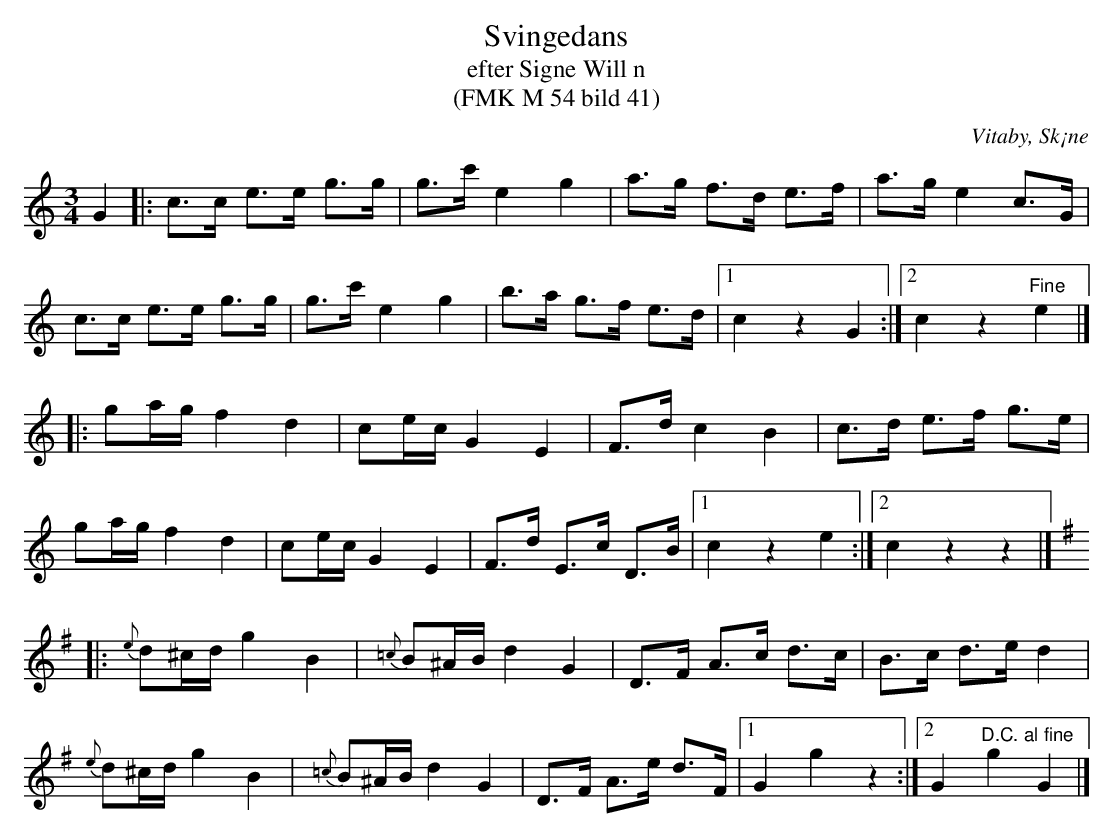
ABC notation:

X:1
T:Svingedans
T:efter Signe Will n
T:(FMK M 54 bild 41)
O:Vitaby, Sk¡ne
M:3/4
L:1/8
Q:108
K:C
G2 |: c>c e>e g>g | g>c' e2 g2 | a>g f>d e>f | a>g e2 c>G |
c>c e>e g>g | g>c' e2 g2 | b>a g>f e>d |1 c2 z2 G2 :|2 c2 z2 "Fine"e2 |]
|: ga/g/ f2 d2 | ce/c/G2 E2 | F>d c2 B2 | c>d e>f g>e |
ga/g/ f2 d2 | ce/c/G2 E2 | F>d E>c D>B |1 c2 z2 e2 :|2 c2 z2 z2 |]
[K:G] |: {e}d^c/d/ g2 B2 | {=c}B^A/B/ d2 G2 | D>F A>c d>c | B>c d>e d2 |
{e}d^c/d/ g2 B2 | {=c}B^A/B/ d2 G2 | D>F A>e d>F |1 G2 g2 z2 :|2 G2 "D.C. al fine"g2 G2 |]
